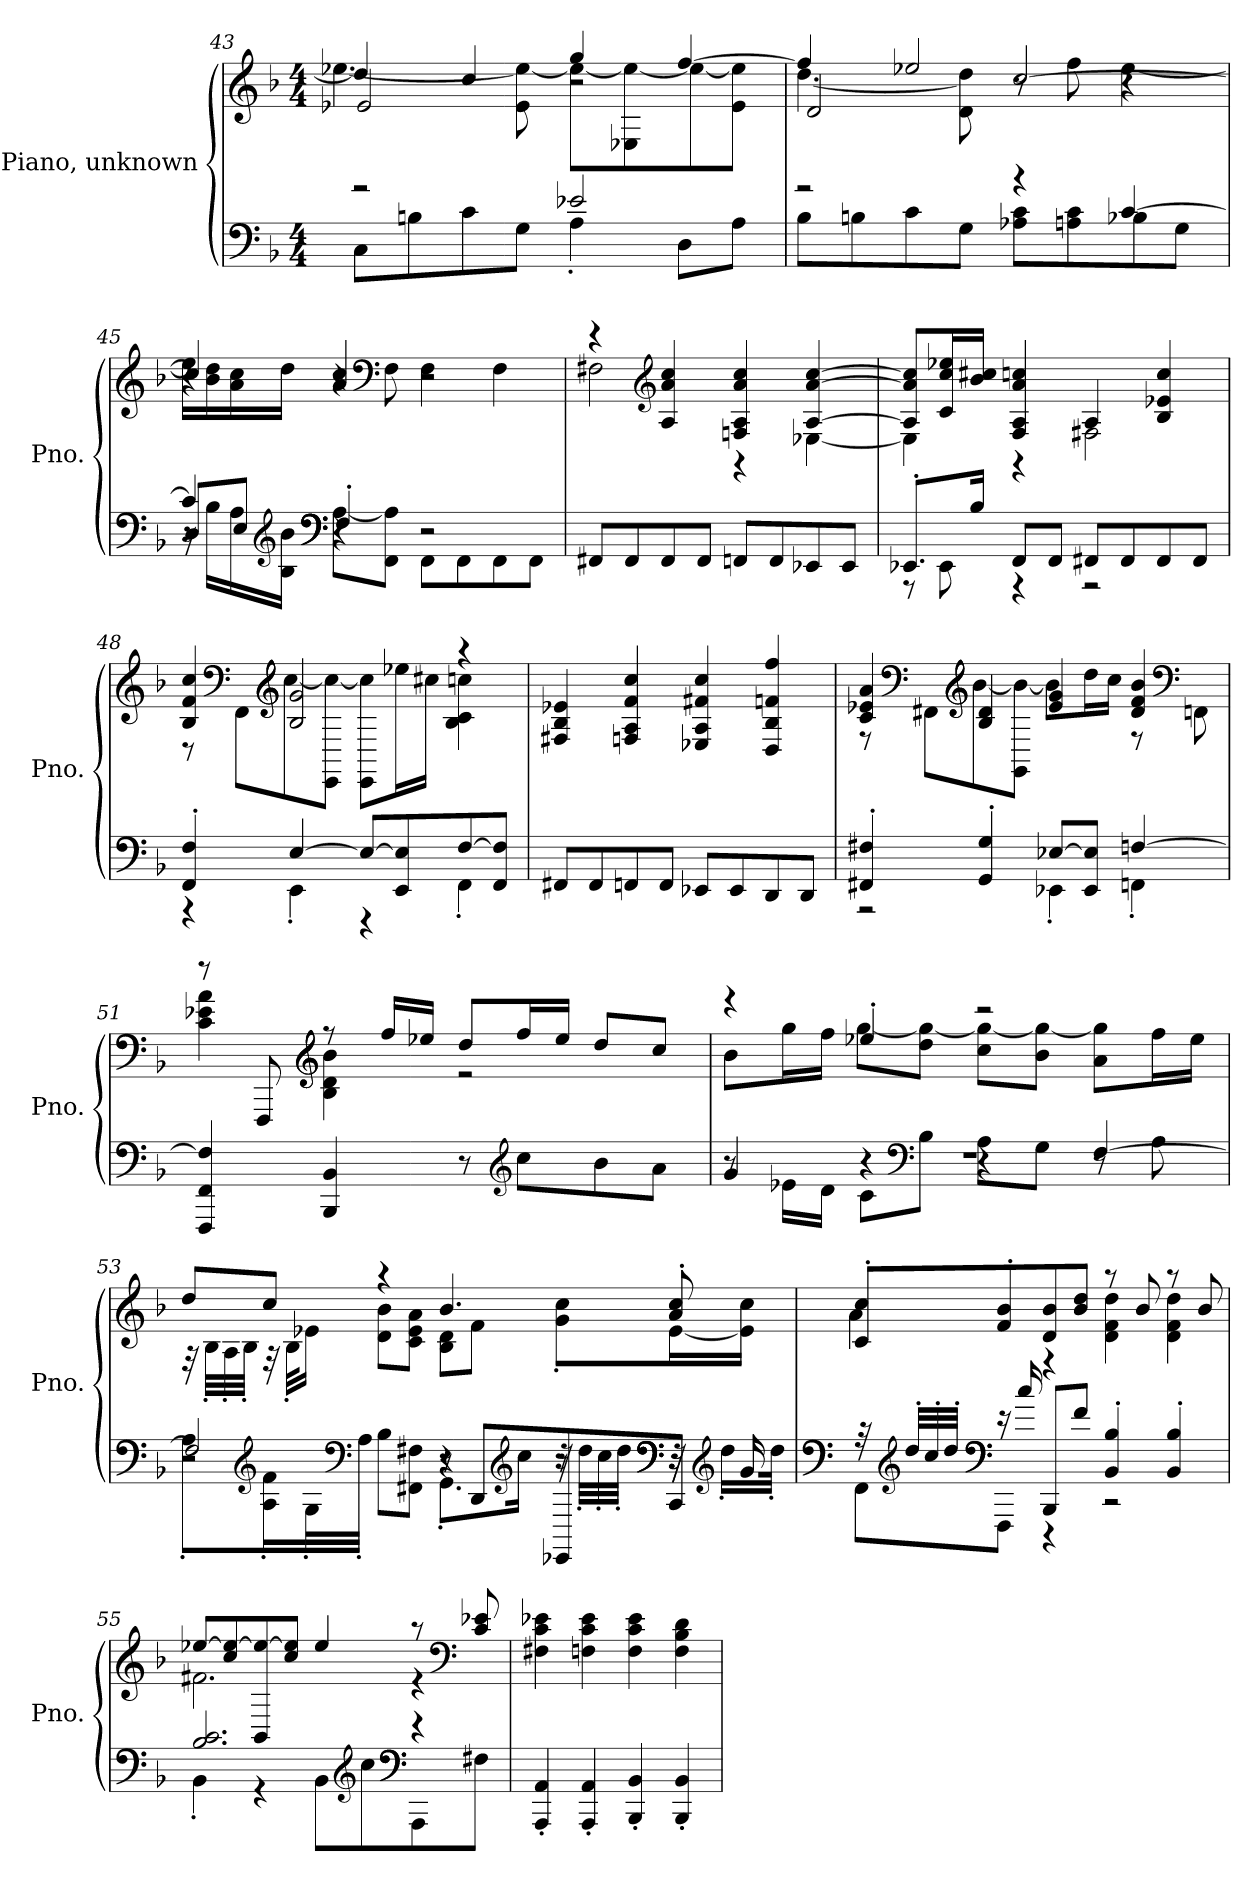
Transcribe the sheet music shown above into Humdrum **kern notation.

**kern	**kern
*part1	*part1
*staff2	*staff1
*I"Piano, unknown	*
*I'Pno.	*
*clefF4	*clefG2
*k[b-]	*k[b-]
*M4/4	*M4/4
=43	=43
*^	*^
*	*	*	*^
2r	8C\L	4dd/]	[4.ee-X\	2e-X/
.	8Bn\	.	.	.
.	8c\	4cc/	.	.
.	8G\J	.	8e-\ 8ee-\_	.
2e-X/	4A'\	4gg/	8ee-\L_	2r
.	.	.	8E-X\ 8ee-\_	.
.	8D\L	[4ff/	8ee-\_	.
.	8A\J	.	8e-\ 8ee-\]J	.
=44	=44	=44	=44	=44
2r	8B-\L	4ff/]	[4.dd\	2d/
.	8Bn\	.	.	.
.	8c\	2ee-X/	.	.
.	8G\J	.	8d\ 8dd\]	.
4r	8A-X\ 8c\L	.	8r	[2cc/
.	8An\ 8c\	.	8ff\	.
[4c/	8B-X\	4r	[4ee-\	.
.	8G\J	.	.	.
!!LO:LB:g=z	!!	!!
=45	=45	=45	=45	=45
*	*^	*	*	*
4c/]	16r	8D/L	4r	16ee-\LL]	4cc/]
.	16B-\LL	.	.	16b-\ 16dd\	.
.	16A\	8E/J	.	16a\ 16cc\	.
*clefG2	*	*	*	*	*
.	16B-\ 16b-\JJ	.	.	16dd\JJ	.
*clefF4	*	*	*	*	*
4r	[8A\L	4F'/	4a/ 4cc/	8r	4r
*	*	*	*clefF4	*	*
.	8FF\ 8A\]J	.	.	8F\	.
2r	8FF\L	2r	2r	4F\	2r
.	8FF\	.	.	.	.
.	8FF\	.	.	4F\	.
.	8FF\J	.	.	.	.
*v	*v	*v	*	*	*
*	*	*v	*v
=46	=46	=46
8FF#X/L	4r	2F#X\
8FF#/	.	.
*	*clefG2	*
8FF#/	4A/ 4a/ 4cc/	.
8FF#/J	.	.
8FFn/L	4Fn/ 4A/ 4a/ 4cc/	4r
8FF/	.	.
8EE-X/	[4A/ [4a/ [4cc/	[4E-X\
8EE-/J	.	.
=47	=47	=47
*^	*	*
8.EE-X'/L	8r	8A/] 8a/] 8cc/]L	4E-\]
.	8EE-\	16c/ 16cc/ 16ee-X/L	.
16B-/Jk	.	16b-/ 16cc#X/JJ	.
8FF/L	4r	4F/ 4A/ 4a/ 4ccn/	4r
8FF/J	.	.	.
8FF#X/L	2r	4A/	2F#X\
8FF#/	.	.	.
8FF#/	.	4B-/ 4e-X/ 4cc/	.
8FF#/J	.	.	.
!!LO:LB:g=z	!!
=48	=48	=48	=48
4FF/' 4F/'	4r	4B-/ 4f/ 4cc/	8r
*	*	*clefF4	*
.	.	.	8FF\L
*	*	*clefG2	*
[4E/	4EE'\	2B-/ 2g/	[8cc\
.	.	.	8EE\ 8cc\_J
8E/L_	4r	.	8EE\ 8cc\]L
8EE/ 8E/]	.	.	16ee-X\L
.	.	.	16cc#X\JJ
[8F/	4FF'\	4r	4B-\ 4c\ 4ccn\
8FF/ 8F/]J	.	.	.
*v	*v	*	*
*	*v	*v
=49	=49
8FF#X/L	4F#X/ 4B-/ 4e-X/
8FF#/	.
8FFn/	4Fn/ 4A/ 4f/ 4cc/
8FF/J	.
8EE-X/L	4E-X/ 4A/ 4f#X/ 4cc/
8EE-/	.
8DD/	4D/ 4B-/ 4fn/ 4ff/
8DD/J	.
!!LO:LB:g=z
=50	=50
*^	*^
4FF#X/' 4F#X/'	2r	4c/ 4e-X/ 4a/	8r
*	*	*clefF4	*
.	.	.	8FF#X\L
*	*	*clefG2	*
4GG/' 4G/'	.	4B-/ 4d/	[8b-\
.	.	.	8GG\ 8b-\_J
[8E-X/L	4EE-X'\	4e-/ 4g/	8b-\L]
8EE-/ 8E-/]J	.	.	16dd\L
.	.	.	16cc\JJ
[4Fn/	4FFn'\	4d/ 4f/ 4b-/	8r
*	*	*clefF4	*
.	.	.	8FFn\
*v	*v	*	*
=51	=51	=51
4FFF/ 4FF/ 4F/]	8r	4c\ 4e-X\ 4a\
.	8FFF/	.
*	*clefG2	*
4BBB-/ 4BB-/	8r	4B-\ 4d\ 4b-\
.	16ff/LL	.
.	16ee-X/JJ	.
8r	8dd/L	2r
*clefG2	*	*
8cc\L	16ff/L	.
.	16ee-/JJ	.
8b-\	8dd/L	.
8a\J	8cc/J	.
!!LO:PB:g=z	!!
=52	=52	=52
*^	*	*
*	*^	*	*
1r	8r	4g/	4r	8b-\L
.	16e-X\LL	.	.	16gg\L
.	16d\JJ	.	.	16ff\JJ
.	8c\L	4r	4ee-X'/	[8gg\L
*clefF4	*	*	*	*
.	8B-\J	.	.	8dd\ 8gg\_J
.	8A\L	4r	2r	8cc\ 8gg\_L
.	8G\J	.	.	8b-\ 8gg\_J
.	8r	[4F/	.	8a\ 8gg\]L
.	8A\	.	.	16ff\L
.	.	.	.	16ee-\JJ
!!LO:LB:g=z	!!
=53	=53	=53	=53	=53
2r	8A'\L	2F/]	8dd/L	32r
.	.	.	.	32B-'\LLL
.	.	.	.	32A'\
.	.	.	.	32B-'\JJJ
*clefG2	*	*	*	*
.	16A\' 16f\'L	.	8cc/J	32r
.	.	.	.	32B-'\KLL
.	32G'\L	.	.	16e-X\JJ
*clefF4	*	*	*	*
.	32A'\JJJ	.	.	.
.	8B-\L	.	4r	8d\ 8b-\L
.	8FF#X\ 8F#X\J	.	.	8c\ 8e-\ 8a\J
4r	8.GG'\L	8r	4.b-/	8B-\ 8d\L
.	.	8DD/L	.	8f\J
*clefG2	*	*	*	*
.	16cc\Jk	.	.	.
8r	32r	8EE-X/	.	8g\' 8cc\'L
.	32dd'\LLL	.	.	.
.	32cc'\	.	.	.
.	32dd'\JJJ	.	.	.
*clefF4	*	*	*	*
16r	32r	8CC/J	8a/' 8cc/'	[16e-\L
*clefG2	*	*	*	*
.	16dd'\LL	.	.	.
16g/	.	.	.	16e-\] 16cc\JJ
.	32dd'\JJk	.	.	.
*v	*v	*v	*	*
!!LO:LB:g=z	!!
=54	=54	=54
*clefF4	*	*
*^	*	*
32r	8FF\L	8c/' 8cc/'L	4a\
*clefG2	*	*	*
32dd'/LLL	.	.	.
32cc'/	.	.	.
32dd'/JJJ	.	.	.
*clefF4	*	*	*
16r	8FFF\J	8f/' 8b-/'	.
16cc/	.	.	.
8BBB-/L	4r	8d/ 8b-/	4r
8f/J	.	8b-/ 8dd/J	.
4BB-/' 4B-/'	2r	8r	4d\ 4f\ 4dd\
.	.	8b-/	.
4BB-/' 4B-/'	.	8r	4d\ 4f\ 4dd\
.	.	8b-/	.
=55	=55	=55	=55
2.B-/ 2.c/	4BB-'\	[8ee-X/L	2.f#X\
.	.	8cc/ 8ee-/_	.
.	4r	8BB-/ 8ee-/_	.
.	.	8cc/ 8ee-/]J	.
.	8BB-\L	4ee-/	.
*clefG2	*	*	*
.	8cc\	.	.
*clefF4	*	*	*
4r	8AAA\	8r	4r
*	*	*clefF4	*
.	8F#X\J	8c/ 8e-X/	.
*v	*v	*	*
*	*v	*v
=56	=56
4AAA/' 4AA/'	4F#X\ 4c\ 4e-X\
4AAA/' 4AA/'	4Fn\ 4c\ 4e-\
4BBB-/' 4BB-/'	4F\ 4c\ 4e-\
4BBB-/' 4BB-/'	4F\ 4B-\ 4d\
=	=
*-	*-
